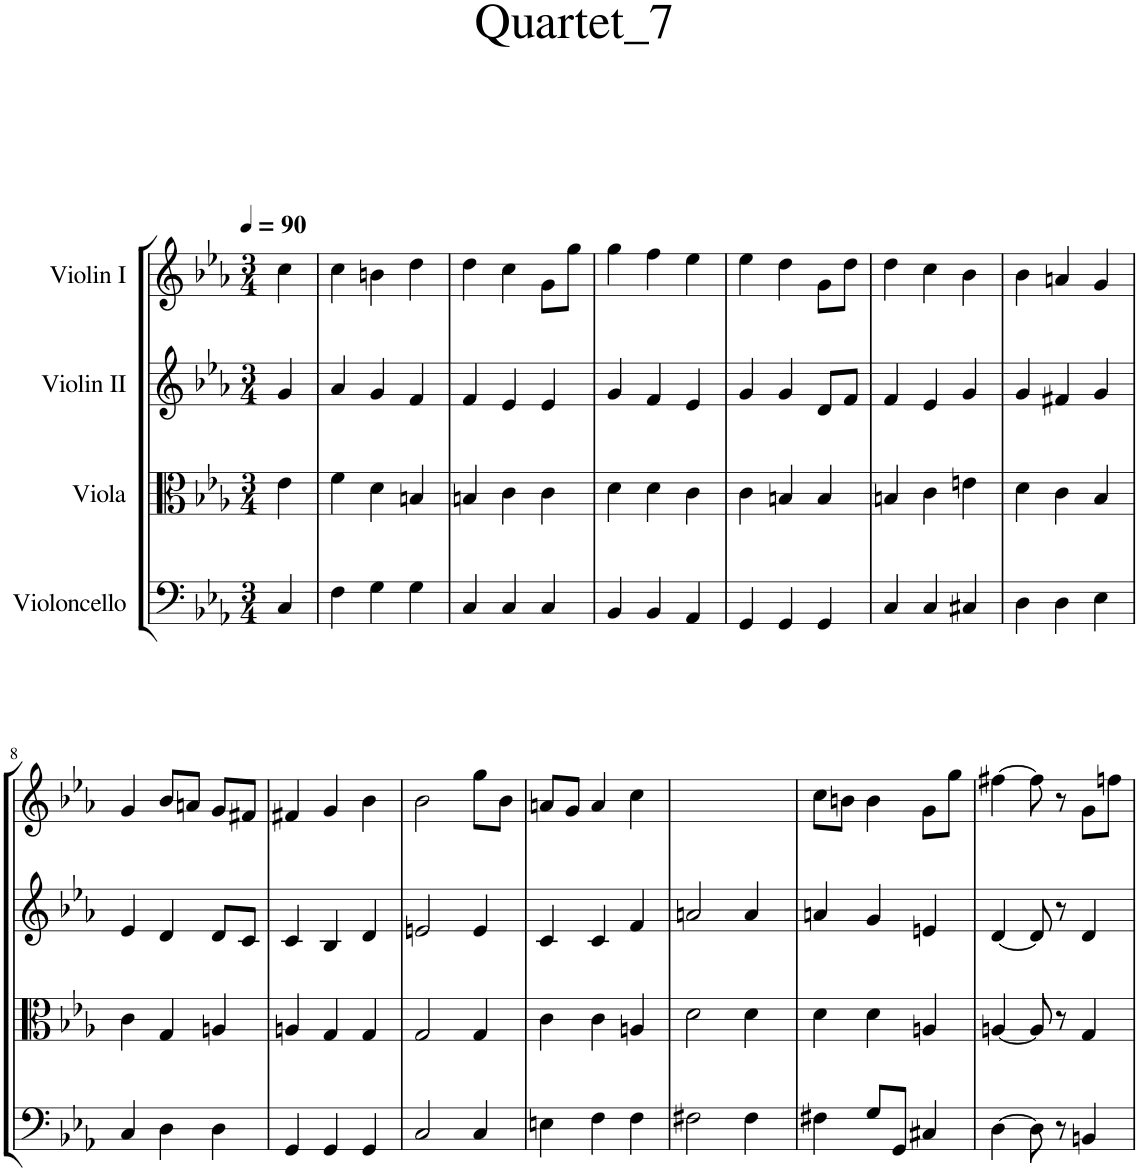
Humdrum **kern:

**kern	**kern	**kern	**kern
*part4	*part3	*part2	*part1
*staff4	*staff3	*staff2	*staff1
*I"Violoncello	*I"Viola	*I"Violin II	*I"Violin I
*I'Vc	*I'Vla	*I'Vln	*I'Vln
*clefF4	*clefC3	*clefG2	*clefG2
*k[b-e-a-]	*k[b-e-a-]	*k[b-e-a-]	*k[b-e-a-]
*M3/4	*M3/4	*M3/4	*M3/4
*MM90	*MM90	*MM90	*MM90
=1	=1	=1	=1
4C/	4e-\	4g/	4cc\
=2	=2	=2	=2
4F\	4f\	4a-/	4cc\
4G\	4d\	4g/	4bn\
4G\	4Bn/	4f/	4dd\
=3	=3	=3	=3
4C/	4Bn/	4f/	4dd\
4C/	4c\	4e-/	4cc\
4C/	4c\	4e-/	8g\L
.	.	.	8gg\J
=4	=4	=4	=4
4BB-/	4d\	4g/	4gg\
4BB-/	4d\	4f/	4ff\
4AA-/	4c\	4e-/	4ee-\
=5	=5	=5	=5
4GG/	4c\	4g/	4ee-\
4GG/	4Bn/	4g/	4dd\
4GG/	4B/	8d/L	8g\L
.	.	8f/J	8dd\J
=6	=6	=6	=6
4C/	4Bn/	4f/	4dd\
4C/	4c\	4e-/	4cc\
4C#X/	4en\	4g/	4b-\
=7	=7	=7	=7
4D\	4d\	4g/	4b-\
4D\	4c\	4f#X/	4an/
4E-\	4B-/	4g/	4g/
!!LO:LB:g=z
=8	=8	=8	=8
4C/	4c\	4e-/	4g/
4D\	4G/	4d/	8b-/L
.	.	.	8an/J
4D\	4An/	8d/L	8g/L
.	.	8c/J	8f#X/J
=9	=9	=9	=9
4GG/	4An/	4c/	4f#X/
4GG/	4G/	4B-/	4g/
4GG/	4G/	4d/	4b-\
=10	=10	=10	=10
2C/	2G/	2en/	2b-\
4C/	4G/	4e/	8gg\L
.	.	.	8b-\J
=11	=11	=11	=11
4En\	4c\	4c/	8an/L
.	.	.	8g/J
4F\	4c\	4c/	4a/
4F\	4An/	4f/	4cc\
=12	=12	=12	=12
2F#X\	2d\	2an/	2cc
4F#\	4d\	4a/	8aanL
.	.	.	8ccJ
=13	=13	=13	=13
4F#X\	4d\	4an/	8cc\L
.	.	.	8bn\J
8G/L	4d\	4g/	4b\
8GG/J	.	.	.
4C#X/	4An/	4en/	8g\L
.	.	.	8gg\J
=14	=14	=14	=14
[4D\	[4An/	[4d/	[4ff#X\
8D\]	8A/]	8d/]	8ff#\]
8r	8r	8r	8r
4BBn/	4G/	4d/	8g\L
.	.	.	8ffn\J
=	=	=	=
*-	*-	*-	*-
